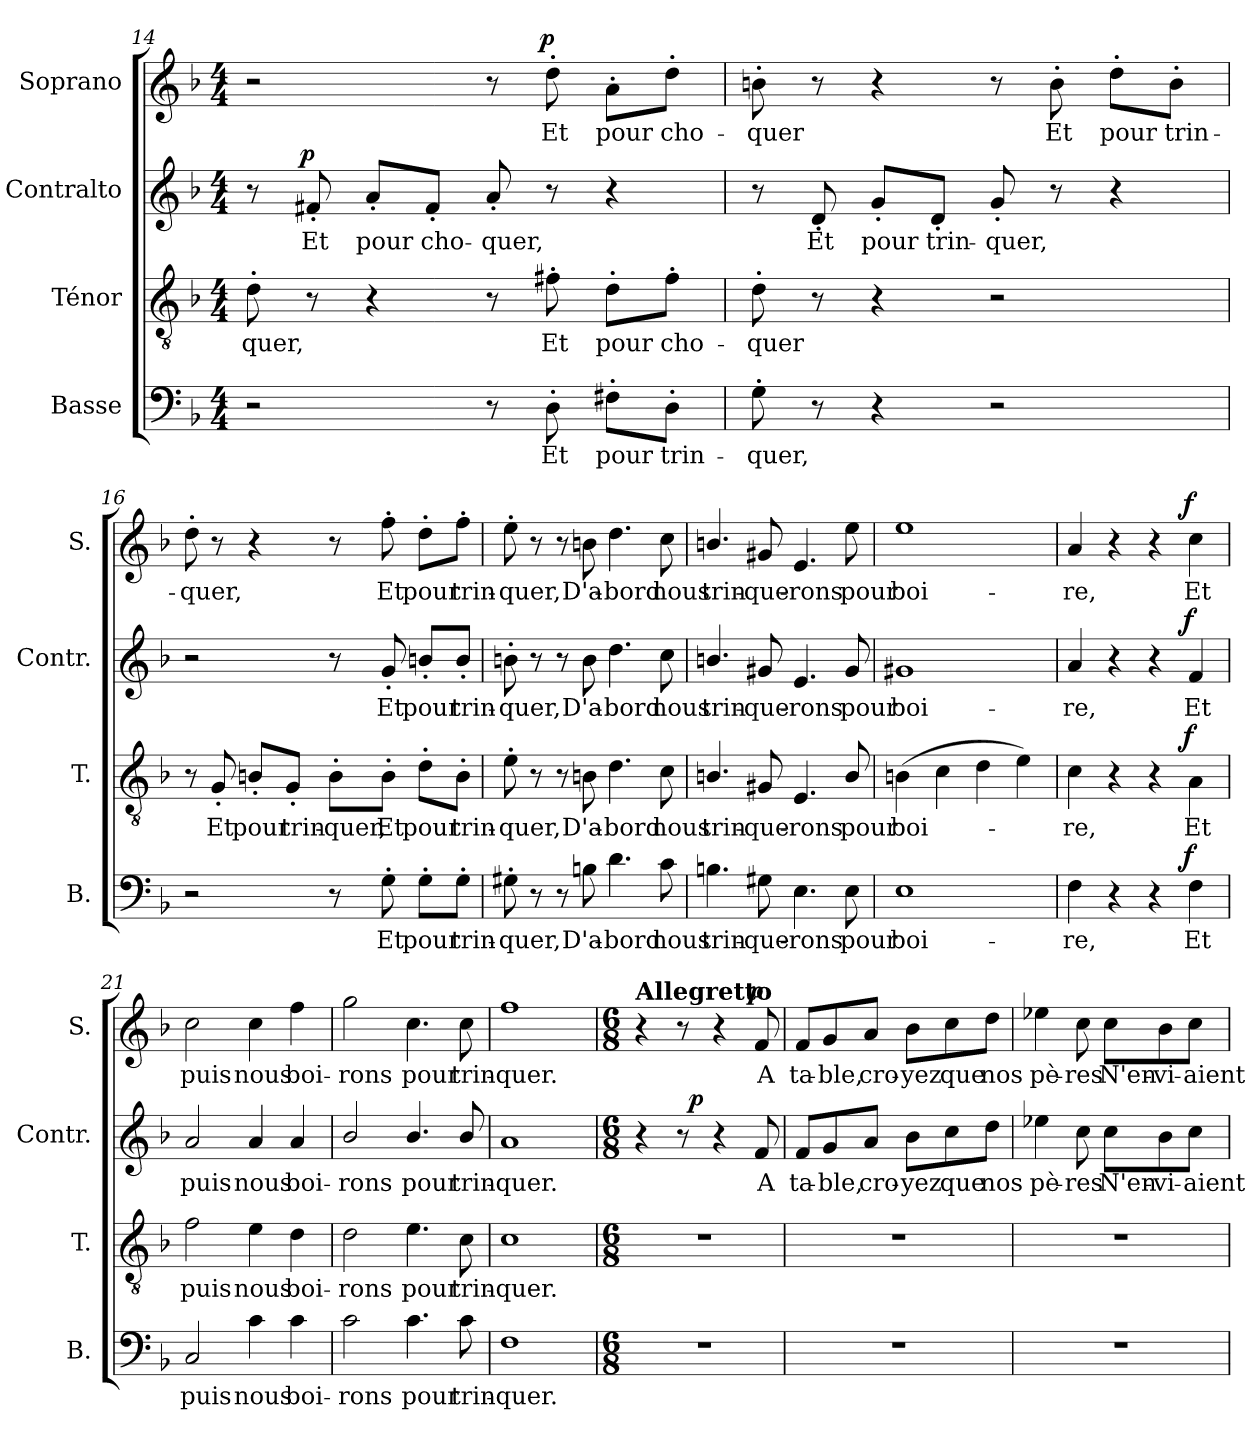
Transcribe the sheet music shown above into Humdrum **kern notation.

**kern	**text	**dynam	**kern	**text	**dynam	**kern	**text	**dynam	**kern	**text	**dynam
*part4	*part4	*part4	*part3	*part3	*part3	*part2	*part2	*part2	*part1	*part1	*part1
*staff4	*staff4	*staff4	*staff3	*staff3	*staff3	*staff2	*staff2	*staff2	*staff1	*staff1	*staff1
*I"Basse	*	*	*I"Ténor	*	*	*I"Contralto	*	*	*I"Soprano	*	*
*I'B.	*	*	*I'T.	*	*	*I'Contr.	*	*	*I'S.	*	*
*clefF4	*	*	*clefGv2	*	*	*clefG2	*	*	*clefG2	*	*
*k[b-]	*	*	*k[b-]	*	*	*k[b-]	*	*	*k[b-]	*	*
*F:	*	*	*F:	*	*	*F:	*	*	*F:	*	*
*M4/4	*	*	*M4/4	*	*	*M4/4	*	*	*M4/4	*	*
=14	=14	=14	=14	=14	=14	=14	=14	=14	=14	=14	=14
2r	.	.	8d'>\	-quer,	.	8r	.	.	2r	.	.
!	!	!	!	!	!	!	!	!LO:DY:a:cj	!	!	!
.	.	.	8r	.	.	8f#X'>/	Et	p	.	.	.
.	.	.	4r	.	.	8a'>/L	pour	.	.	.	.
.	.	.	.	.	.	8f#'>/J	cho-	.	.	.	.
8r	.	.	8r	.	.	8a'>/	-quer,	.	8r	.	.
!	!	!	!	!	!	!	!	!	!	!	!LO:DY:a:cj
8D'>\	Et	.	8f#X'>\	Et	.	8r	.	.	8dd'>\	Et	p
8F#X'>\L	pour	.	8d'>\L	pour	.	4r	.	.	8a'>\L	pour	.
8D'>\J	trin-	.	8f#'>\J	cho-	.	.	.	.	8dd'>\J	cho-	.
!!LO:LB:g=z
=15	=15	=15	=15	=15	=15	=15	=15	=15	=15	=15	=15
8G'>\	-quer,	.	8d'>\	-quer	.	8r	.	.	8bn'>\	-quer	.
8r	.	.	8r	.	.	8d'</	Et	.	8r	.	.
4r	.	.	4r	.	.	8g'</L	pour	.	4r	.	.
.	.	.	.	.	.	8d'</J	trin-	.	.	.	.
2r	.	.	2r	.	.	8g'</	-quer,	.	8r	.	.
.	.	.	.	.	.	8r	.	.	8b'>\	Et	.
.	.	.	.	.	.	4r	.	.	8dd'>\L	pour	.
.	.	.	.	.	.	.	.	.	8b'>\J	trin-	.
=16	=16	=16	=16	=16	=16	=16	=16	=16	=16	=16	=16
2r	.	.	8r	.	.	2r	.	.	8dd'>\	-quer,	.
.	.	.	8G'>/	Et	.	.	.	.	8r	.	.
.	.	.	8Bn'>/L	pour	.	.	.	.	4r	.	.
.	.	.	8G'>/J	trin-	.	.	.	.	.	.	.
8r	.	.	8B'>\L	-quer,	.	8r	.	.	8r	.	.
8G'>\	Et	.	8B'>\J	Et	.	8g'>/	Et	.	8ff'>\	Et	.
8G'>\L	pour	.	8d'>\L	pour	.	8bn'>/L	pour	.	8dd'>\L	pour	.
8G'>\J	trin-	.	8B'>\J	trin-	.	8b'>/J	trin-	.	8ff'>\J	trin-	.
!!LO:PB:g=z
=17	=17	=17	=17	=17	=17	=17	=17	=17	=17	=17	=17
8G#X'>\	-quer,	.	8e'>\	quer,	.	8bn'>\	quer,	.	8ee'>\	-quer,	.
8r	.	.	8r	.	.	8r	.	.	8r	.	.
8r	.	.	8r	.	.	8r	.	.	8r	.	.
!	!	!LO:DY:a	!	!	!LO:DY:a	!	!	!LO:DY:a	!	!	!LO:DY:a
8Bn\	D'a-	cresc.	8Bn\	D'a-	cresc.	8b\	D'a-	cresc.	8bn\	D'a-	cresc.
4.d\	-bord	.	4.d\	-bord	.	4.dd\	-bord	.	4.dd\	-bord	.
8c\	nous	.	8c\	nous	.	8cc\	nous	.	8cc\	nous	.
=18	=18	=18	=18	=18	=18	=18	=18	=18	=18	=18	=18
4.Bn\	trin-	.	4.Bn/	trin-	.	4.bn/	trin-	.	4.bn/	trin-	.
8G#X\	-que-	.	8G#X/	-que-	.	8g#X/	-que-	.	8g#X/	-que-	.
4.E\	-rons	.	4.E/	-rons	.	4.e/	-rons	.	4.e/	-rons	.
8E\	pour	.	8B/	pour	.	8g#/	pour	.	8ee\	pour	.
=19	=19	=19	=19	=19	=19	=19	=19	=19	=19	=19	=19
1E	boi-	.	(>4Bn\	boi-	.	1g#X	boi-	.	1ee	boi-	.
.	.	.	4c\	.	.	.	.	.	.	.	.
.	.	.	4d\	.	.	.	.	.	.	.	.
.	.	.	4e\)	.	.	.	.	.	.	.	.
!!LO:LB:g=z
=20	=20	=20	=20	=20	=20	=20	=20	=20	=20	=20	=20
4F\	-re,	.	4c\	-re,	.	4a/	-re,	.	4a/	-re,	.
4r	.	.	4r	.	.	4r	.	.	4r	.	.
4r	.	.	4r	.	.	4r	.	.	4r	.	.
!	!	!LO:DY:a:cj	!	!	!LO:DY:a:cj	!	!	!LO:DY:a:cj	!	!	!LO:DY:a:cj
4F\	Et	f	4A\	Et	f	4f/	Et	f	4cc\	Et	f
=21	=21	=21	=21	=21	=21	=21	=21	=21	=21	=21	=21
2C/	puis	.	2f\	puis	.	2a/	puis	.	2cc\	puis	.
4c\	nous	.	4e\	nous	.	4a/	nous	.	4cc\	nous	.
4c\	boi-	.	4d\	boi-	.	4a/	boi-	.	4ff\	boi-	.
=22	=22	=22	=22	=22	=22	=22	=22	=22	=22	=22	=22
2c\	-rons	.	2d\	-rons	.	2b-/	-rons	.	2gg\	-rons	.
4.c\	pour	.	4.e\	pour	.	4.b-/	pour	.	4.cc\	pour	.
8c\	trin-	.	8c\	trin-	.	8b-/	trin-	.	8cc\	trin-	.
=23	=23	=23	=23	=23	=23	=23	=23	=23	=23	=23	=23
1F	-quer.	.	1c	-quer.	.	1a	-quer.	.	1ff	-quer.	.
!!LO:LB:g=z
=24	=24	=24	=24	=24	=24	=24	=24	=24	=24	=24	=24
*M6/8	*	*	*M6/8	*	*	*M6/8	*	*	*M6/8	*	*
*	*	*	*	*	*	*^	*	*	*	*	*
!	!	!	!	!	!	!	!	!	!	!LO:TX:a:B:t=Allegretto	!	!
2.r	.	.	2.r	.	.	4r	4ryy	.	.	4r	.	.
.	.	.	.	.	.	8r	16ryy	.	.	8r	.	.
!	!	!	!	!	!	!	!	!	!LO:DY:a:cj	!	!	!
.	.	.	.	.	.	.	4..ryy	.	p	.	.	.
.	.	.	.	.	.	4r	.	.	.	4r	.	.
!	!	!	!	!	!	!	!	!	!	!	!	!LO:DY:a:cj
.	.	.	.	.	.	8f/	.	A	.	8f/	A	p
*	*	*	*	*	*	*v	*v	*	*	*	*	*
=25	=25	=25	=25	=25	=25	=25	=25	=25	=25	=25	=25
2.r	.	.	2.r	.	.	8f/L	ta-	.	8f/L	ta-	.
.	.	.	.	.	.	8g/	-ble,	.	8g/	-ble,	.
.	.	.	.	.	.	8a/J	cro-	.	8a/J	cro-	.
.	.	.	.	.	.	8b-\L	-yez	.	8b-\L	-yez	.
.	.	.	.	.	.	8cc\	que	.	8cc\	que	.
.	.	.	.	.	.	8dd\J	nos	.	8dd\J	nos	.
=26	=26	=26	=26	=26	=26	=26	=26	=26	=26	=26	=26
2.r	.	.	2.r	.	.	4ee-X\	pè-	.	4ee-X\	pè-	.
.	.	.	.	.	.	8cc\	-res	.	8cc\	-res	.
.	.	.	.	.	.	8cc\L	N'en-	.	8cc\L	N'en-	.
.	.	.	.	.	.	8b-\	-vi-	.	8b-\	-vi-	.
.	.	.	.	.	.	8cc\J	-aient	.	8cc\J	-aient	.
=	=	=	=	=	=	=	=	=	=	=	=
*-	*-	*-	*-	*-	*-	*-	*-	*-	*-	*-	*-
